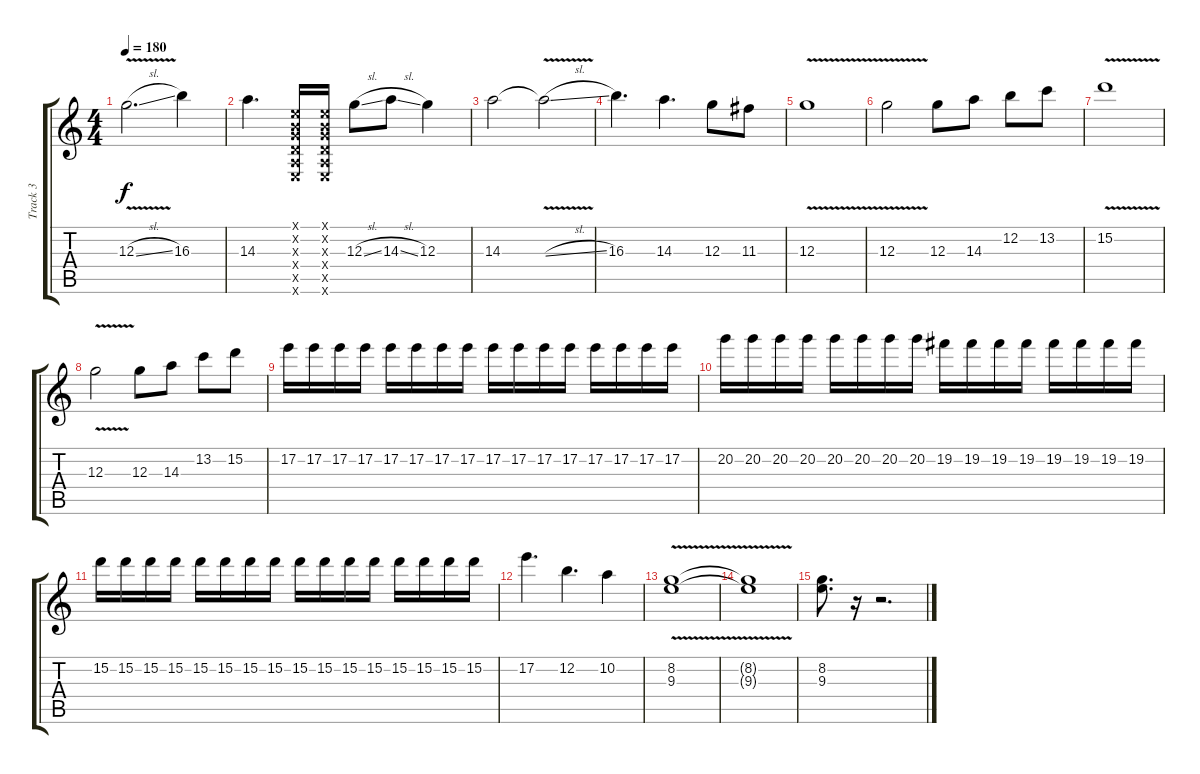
\track ("Track 3" "Track 3") {instrument distortionguitar}
\staff {score tabs}
\tuning (E4 B3 G3 D3 A2 E2) {hide}
\ts (4 4)
\tempo 180
\clef g2
\ks c
12.3{v sl}.2{d dy f} 16.3.4 |
14.3.4{d} (0.1{x} 0.2{x} 0.3{x} 0.4{x} 0.5{x} 0.6{x}).16 (0.1{x} 0.2{x} 0.3{x} 0.4{x} 0.5{x} 0.6{x}).16 12.3{sl}.8 14.3{sl}.8 12.3.4 |
14.3.2 14.3{v sl t}.2 |
16.3.4{d} 14.3.4{d} 12.3.8 11.3.8 |
12.3{v}.1 |
12.3{v}.2 12.3.8 14.3.8 12.2.8 13.2.8 |
15.2{v}.1 |
12.3{v}.2 12.3.8 14.3.8 13.2.8 15.2.8 |
17.2.16 17.2.16 17.2.16 17.2.16 17.2.16 17.2.16 17.2.16 17.2.16 17.2.16 17.2.16 17.2.16 17.2.16 17.2.16 17.2.16 17.2.16 17.2.16 |
20.2.16 20.2.16 20.2.16 20.2.16 20.2.16 20.2.16 20.2.16 20.2.16 19.2.16 19.2.16 19.2.16 19.2.16 19.2.16 19.2.16 19.2.16 19.2.16 |
15.2.16 15.2.16 15.2.16 15.2.16 15.2.16 15.2.16 15.2.16 15.2.16 15.2.16 15.2.16 15.2.16 15.2.16 15.2.16 15.2.16 15.2.16 15.2.16 |
17.2.4{d} 12.2.4{d} 10.2.4 |
(8.2 9.3{v}).1 |
(8.2{t} 9.3{t}).1 |
(8.2 9.3).8{d} r.16 r.2{d}
